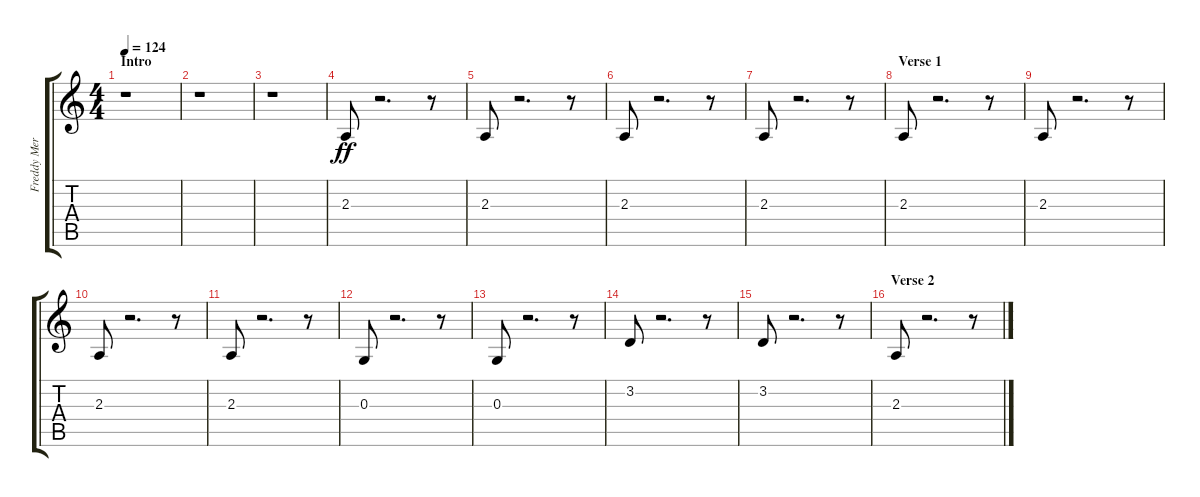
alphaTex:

\track ("Freddy Mercury / Synths." "Freddy Mer") {instrument lead3calliope}
\staff {score tabs}
\tuning (E4 B3 G3 D3 A2 E2) {hide}
\ts (4 4)
\section ("" "Intro")
\tempo 124
\clef g2
\ks c
r.1{dy ff instrument lead3calliope} |
r.1 |
r.1 |
2.3.8 r.2{d} r.8 |
2.3.8 r.2{d} r.8 |
2.3.8 r.2{d} r.8 |
2.3.8 r.2{d} r.8 |
\section ("" "Verse 1")
2.3.8 r.2{d} r.8 |
2.3.8 r.2{d} r.8 |
2.3.8 r.2{d} r.8 |
2.3.8 r.2{d} r.8 |
0.3.8 r.2{d} r.8 |
0.3.8 r.2{d} r.8 |
3.2.8 r.2{d} r.8 |
3.2.8 r.2{d} r.8 |
\section ("" "Verse 2")
2.3.8 r.2{d} r.8
